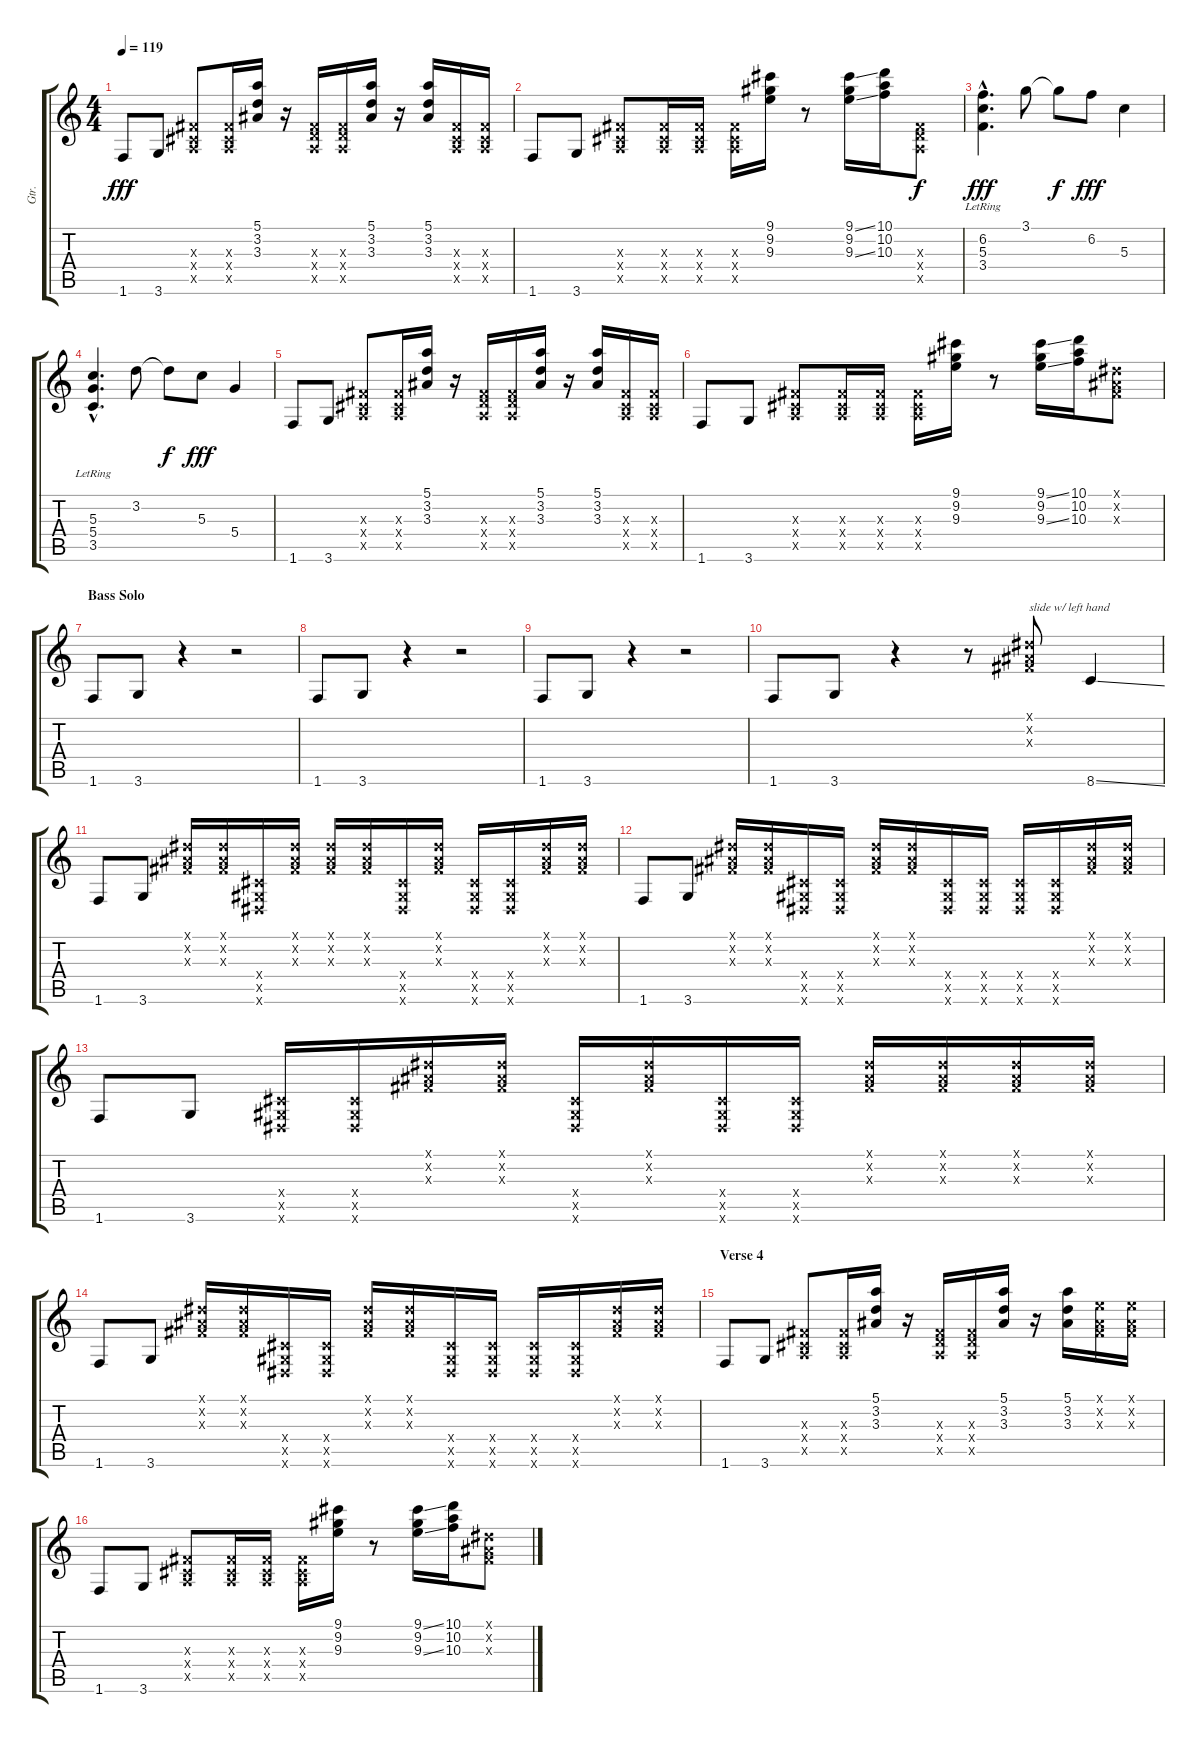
\track ("Gtr." "Gtr.") {instrument overdrivenguitar}
\staff {score tabs}
\tuning (E4 B3 G3 D3 A2 E2) {hide}
\ts (4 4)
\tempo 119
\clef g2
\ks c
1.6.8{dy fff} 3.6.8 (-1.3{x} -1.4{x} 0.5{x}).8 (-1.3{x} -1.4{x} 0.5{x}).16 (5.1 3.2 3.3).16 r.16 (-1.3{x} 0.4{x} 0.5{x}).16 (-1.3{x} 0.4{x} 0.5{x}).16 (5.1 3.2 3.3).16 r.16 (5.1 3.2 3.3).16 (-1.3{x} -1.4{x} 0.5{x}).16 (-1.3{x} -1.4{x} 0.5{x}).16 |
1.6.8 3.6.8 (-1.3{x} -1.4{x} 0.5{x}).8 (-1.3{x} -1.4{x} 0.5{x}).16 (-1.3{x} -1.4{x} 0.5{x}).16 (-1.3{x} -1.4{x} 0.5{x}).16 (9.1 9.2 9.3).16 r.8 (9.1{ss} 9.2 9.3{ss}).16 (10.1 10.2 10.3).16 (-1.3{x} 0.4{x} 0.5{x}).8{dy f} |
(6.2{hac lr} 5.3{hac lr} 3.4{hac lr}).4{d dy fff} 3.1.8 3.1{t}.8{dy f} 6.2.8{dy fff} 5.3.4 |
(5.3{hac lr} 5.4{hac lr} 3.5{hac lr}).4{d} 3.2.8 3.2{t}.8{dy f} 5.3.8{dy fff} 5.4.4 |
1.6.8 3.6.8 (-1.3{x} -1.4{x} 0.5{x}).8 (-1.3{x} -1.4{x} 0.5{x}).16 (5.1 3.2 3.3).16 r.16 (-1.3{x} 0.4{x} 0.5{x}).16 (-1.3{x} 0.4{x} 0.5{x}).16 (5.1 3.2 3.3).16 r.16 (5.1 3.2 3.3).16 (-1.3{x} -1.4{x} 0.5{x}).16 (-1.3{x} -1.4{x} 0.5{x}).16 |
1.6.8 3.6.8 (-1.3{x} -1.4{x} 0.5{x}).8 (-1.3{x} -1.4{x} 0.5{x}).16 (-1.3{x} -1.4{x} 0.5{x}).16 (-1.3{x} -1.4{x} 0.5{x}).16 (9.1 9.2 9.3).16 r.8 (9.1{ss} 9.2 9.3{ss}).16 (10.1 10.2 10.3).16 (-1.1{x} -1.2{x} -1.3{x}).8 |
\section ("" "Bass Solo")
1.6.8 3.6.8 r.4 r.2 |
1.6.8 3.6.8 r.4 r.2 |
1.6.8 3.6.8 r.4 r.2 |
1.6.8 3.6.8 r.4 r.8 (-1.1{x} -1.2{x} -1.3{x}).8{txt "slide w/ left hand"} 8.6{ss}.4 |
1.6.8 3.6.8 (-1.1{x} -1.2{x} -1.3{x}).16 (-1.1{x} -1.2{x} -1.3{x}).16 (-1.4{x} -1.5{x} -1.6{x}).16 (-1.1{x} -1.2{x} -1.3{x}).16 (-1.1{x} -1.2{x} -1.3{x}).16 (-1.1{x} -1.2{x} -1.3{x}).16 (-1.4{x} -1.5{x} -1.6{x}).16 (-1.1{x} -1.2{x} -1.3{x}).16 (-1.4{x} -1.5{x} -1.6{x}).16 (-1.4{x} -1.5{x} -1.6{x}).16 (-1.1{x} -1.2{x} -1.3{x}).16 (-1.1{x} -1.2{x} -1.3{x}).16 |
1.6.8 3.6.8 (-1.1{x} -1.2{x} -1.3{x}).16 (-1.1{x} -1.2{x} -1.3{x}).16 (-1.4{x} -1.5{x} -1.6{x}).16 (-1.4{x} -1.5{x} -1.6{x}).16 (-1.1{x} -1.2{x} -1.3{x}).16 (-1.1{x} -1.2{x} -1.3{x}).16 (-1.4{x} -1.5{x} -1.6{x}).16 (-1.4{x} -1.5{x} -1.6{x}).16 (-1.4{x} -1.5{x} -1.6{x}).16 (-1.4{x} -1.5{x} -1.6{x}).16 (-1.1{x} -1.2{x} -1.3{x}).16 (-1.1{x} -1.2{x} -1.3{x}).16 |
1.6.8 3.6.8 (-1.4{x} -1.5{x} -1.6{x}).16 (-1.4{x} -1.5{x} -1.6{x}).16 (-1.1{x} -1.2{x} -1.3{x}).16 (-1.1{x} -1.2{x} -1.3{x}).16 (-1.4{x} -1.5{x} -1.6{x}).16 (-1.1{x} -1.2{x} -1.3{x}).16 (-1.4{x} -1.5{x} -1.6{x}).16 (-1.4{x} -1.5{x} -1.6{x}).16 (-1.1{x} -1.2{x} -1.3{x}).16 (-1.1{x} -1.2{x} -1.3{x}).16 (-1.1{x} -1.2{x} -1.3{x}).16 (-1.1{x} -1.2{x} -1.3{x}).16 |
1.6.8 3.6.8 (-1.1{x} -1.2{x} -1.3{x}).16 (-1.1{x} -1.2{x} -1.3{x}).16 (-1.4{x} -1.5{x} -1.6{x}).16 (-1.4{x} -1.5{x} -1.6{x}).16 (-1.1{x} -1.2{x} -1.3{x}).16 (-1.1{x} -1.2{x} -1.3{x}).16 (-1.4{x} -1.5{x} -1.6{x}).16 (-1.4{x} -1.5{x} -1.6{x}).16 (-1.4{x} -1.5{x} -1.6{x}).16 (-1.4{x} -1.5{x} -1.6{x}).16 (-1.1{x} -1.2{x} -1.3{x}).16 (-1.1{x} -1.2{x} -1.3{x}).16 |
\section ("" "Verse 4")
1.6.8 3.6.8 (-1.3{x} -1.4{x} 0.5{x}).8 (-1.3{x} -1.4{x} 0.5{x}).16 (5.1 3.2 3.3).16 r.16 (-1.3{x} 0.4{x} 0.5{x}).16 (-1.3{x} 0.4{x} 0.5{x}).16 (5.1 3.2 3.3).16 r.16 (5.1 3.2 3.3).16 (0.1{x} -1.2{x} -1.3{x}).16 (0.1{x} -1.2{x} -1.3{x}).16 |
1.6.8 3.6.8 (-1.3{x} -1.4{x} 0.5{x}).8 (-1.3{x} -1.4{x} 0.5{x}).16 (-1.3{x} -1.4{x} 0.5{x}).16 (-1.3{x} -1.4{x} 0.5{x}).16 (9.1 9.2 9.3).16 r.8 (9.1{ss} 9.2 9.3{ss}).16 (10.1 10.2 10.3).16 (-1.1{x} -1.2{x} -1.3{x}).8
